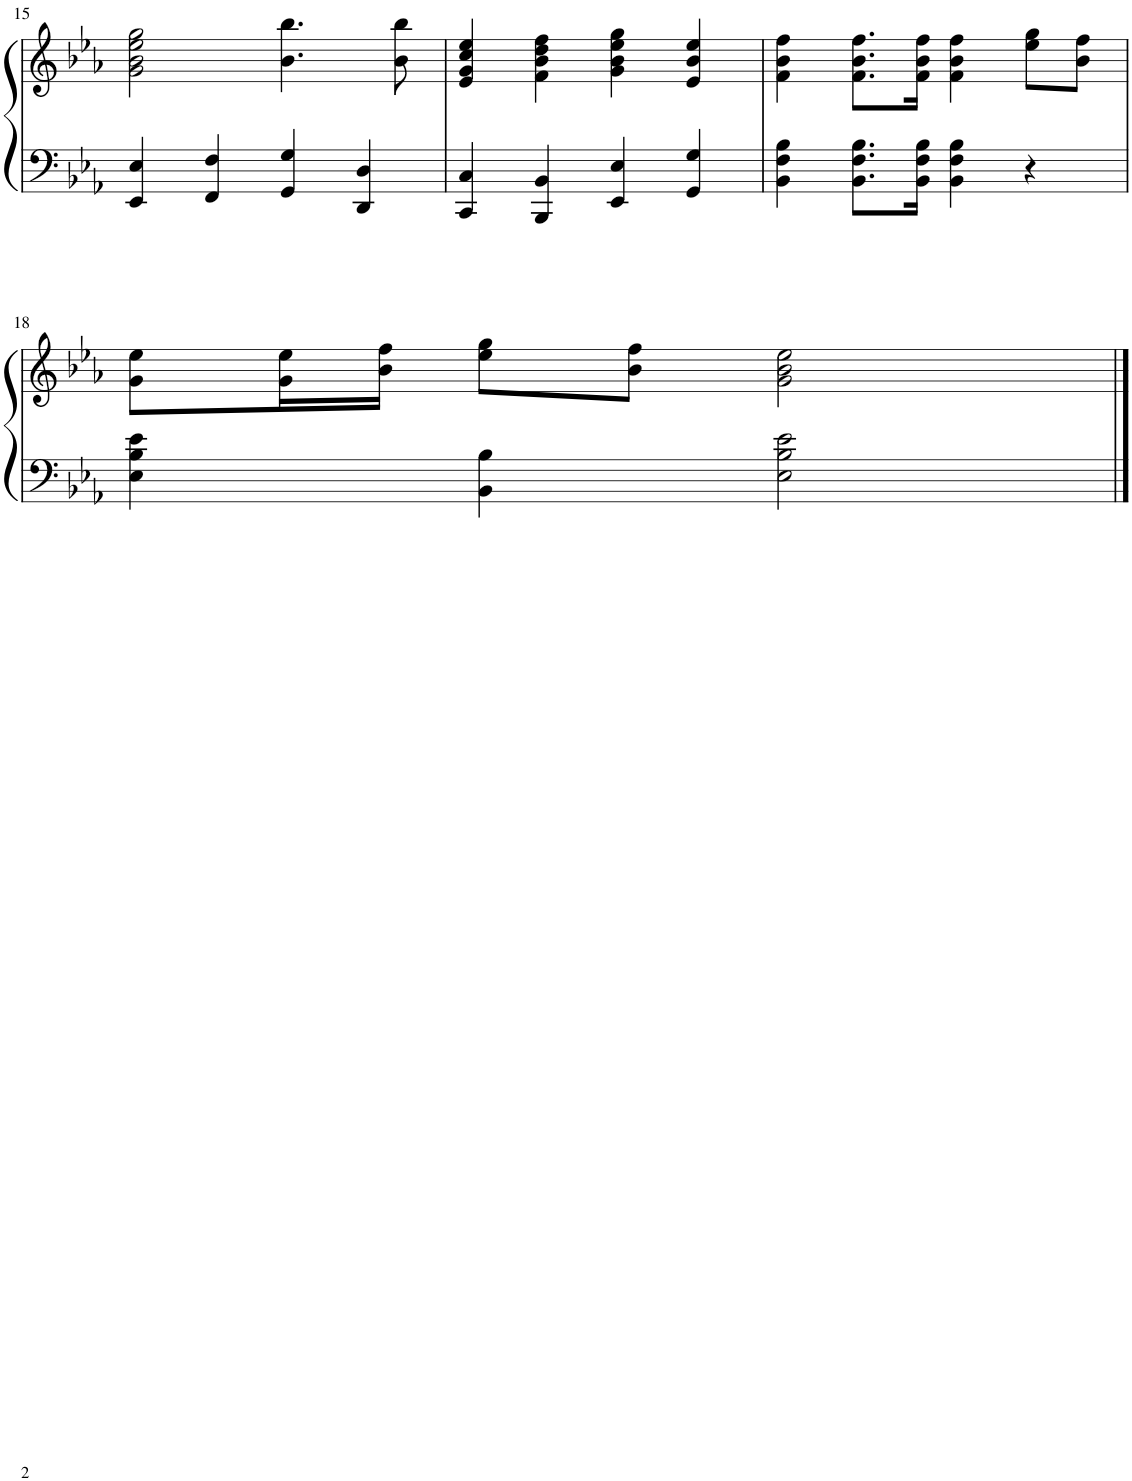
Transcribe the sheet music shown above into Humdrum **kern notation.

**kern	**kern
*part1	*part1
*staff2	*staff1
!!LO:PB:g=z
*clefF4	*clefG2
*k[b-e-a-]	*k[b-e-a-]
*M4/4	*M4/4
=15	=15
4EE-/ 4E-/	2g\ 2b-\ 2ee-\ 2gg\
4FF/ 4F/	.
4GG/ 4G/	4.b-\ 4.bb-\
4DD/ 4D/	.
.	8b-\ 8bb-\
=16	=16
4CC/ 4C/	4e-/ 4g/ 4cc/ 4ee-/
4BBB-/ 4BB-/	4f\ 4b-\ 4dd\ 4ff\
4EE-/ 4E-/	4g\ 4b-\ 4ee-\ 4gg\
4GG/ 4G/	4e-/ 4b-/ 4ee-/
=17	=17
4BB-\ 4F\ 4B-\	4f\ 4b-\ 4ff\
8.BB-\ 8.F\ 8.B-\L	8.f\ 8.b-\ 8.ff\L
16BB-\ 16F\ 16B-\Jk	16f\ 16b-\ 16ff\Jk
4BB-\ 4F\ 4B-\	4f\ 4b-\ 4ff\
4r	8ee-\ 8gg\L
.	8b-\ 8ff\J
!!LO:LB:g=z
=18	=18
4E-\ 4B-\ 4e-\	8g\ 8ee-\L
.	16g\ 16ee-\L
.	16b-\ 16ff\JJ
4BB-\ 4B-\	8ee-\ 8gg\L
.	8b-\ 8ff\J
2E-\ 2B-\ 2e-\	2g\ 2b-\ 2ee-\
==	==
*-	*-
